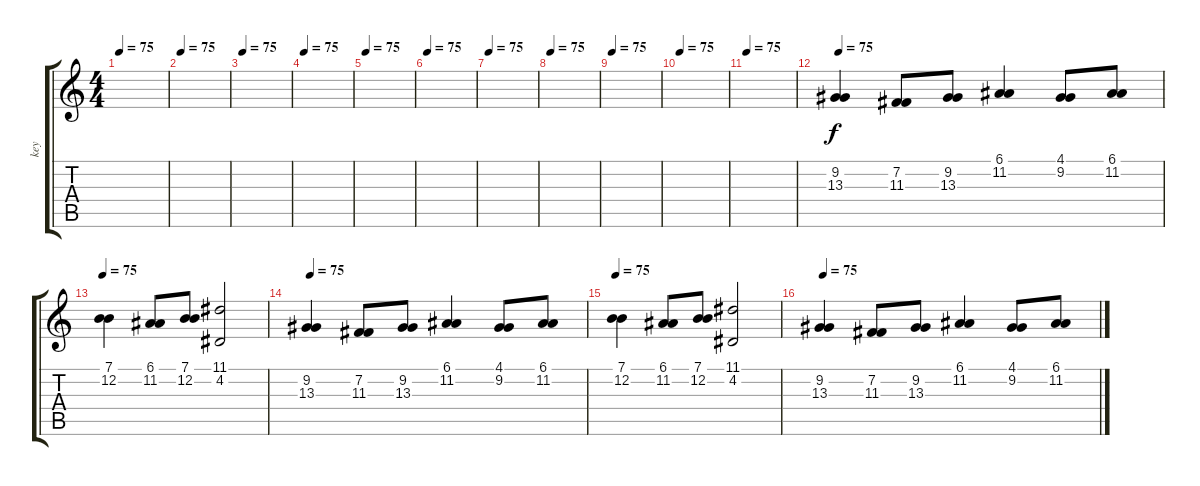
\track ("key" "key") {instrument reedorgan}
\staff {score tabs}
\tuning (E4 B3 G3 D3 A2 E2) {hide}
\ts (4 4)
\tempo 75
\clef g2
\ks c
|
\tempo 75
|
\tempo 75
|
\tempo 75
|
\tempo 75
|
\tempo 75
|
\tempo 75
|
\tempo 75
|
\tempo 75
|
\tempo 75
|
\tempo 75
|
\tempo 75
(9.2 13.3).4 (7.2 11.3).8 (9.2 13.3).8 (6.1 11.2).4 (4.1 9.2).8 (6.1 11.2).8 |
\tempo 75
(7.1 12.2).4 (6.1 11.2).8 (7.1 12.2).8 (11.1 4.2).2 |
\tempo 75
(9.2 13.3).4 (7.2 11.3).8 (9.2 13.3).8 (6.1 11.2).4 (4.1 9.2).8 (6.1 11.2).8 |
\tempo 75
(7.1 12.2).4 (6.1 11.2).8 (7.1 12.2).8 (11.1 4.2).2 |
\tempo 75
(9.2 13.3).4 (7.2 11.3).8 (9.2 13.3).8 (6.1 11.2).4 (4.1 9.2).8 (6.1 11.2).8
